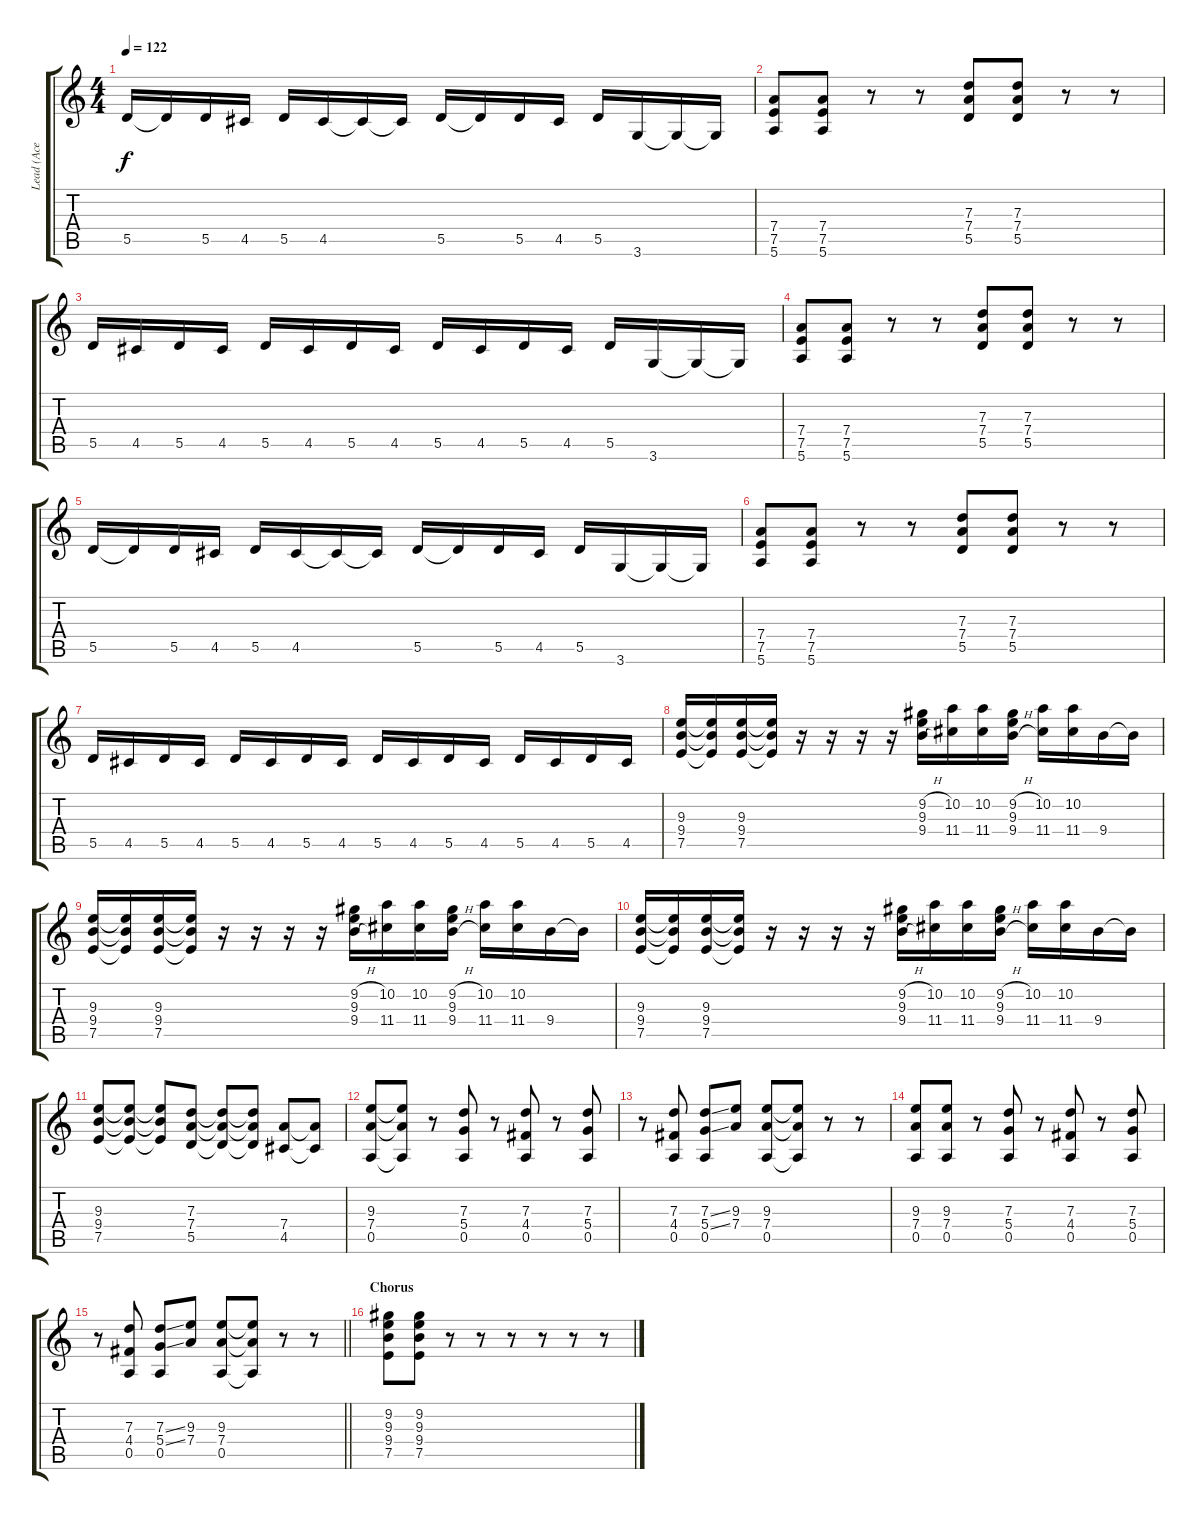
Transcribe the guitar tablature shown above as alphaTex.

\track ("Lead (Ace Frehley)" "Lead (Ace ") {instrument overdrivenguitar}
\staff {score tabs}
\tuning (E4 B3 G3 D3 A2 E2) {hide}
\ts (4 4)
\tempo 122
\clef g2
\ks c
5.5.16{dy f} 5.5{t}.16 5.5.16 4.5.16 5.5.16 4.5.16 4.5{t}.16 4.5{t}.16 5.5.16 5.5{t}.16 5.5.16 4.5.16 5.5.16 3.6.16 3.6{t}.16 3.6{t}.16 |
(7.4 7.5 5.6).8 (7.4 7.5 5.6).8 r.8 r.8 (7.3 7.4 5.5).8 (7.3 7.4 5.5).8 r.8 r.8 |
5.5.16 4.5.16 5.5.16 4.5.16 5.5.16 4.5.16 5.5.16 4.5.16 5.5.16 4.5.16 5.5.16 4.5.16 5.5.16 3.6.16 3.6{t}.16 3.6{t}.16 |
(7.4 7.5 5.6).8 (7.4 7.5 5.6).8 r.8 r.8 (7.3 7.4 5.5).8 (7.3 7.4 5.5).8 r.8 r.8 |
5.5.16 5.5{t}.16 5.5.16 4.5.16 5.5.16 4.5.16 4.5{t}.16 4.5{t}.16 5.5.16 5.5{t}.16 5.5.16 4.5.16 5.5.16 3.6.16 3.6{t}.16 3.6{t}.16 |
(7.4 7.5 5.6).8 (7.4 7.5 5.6).8 r.8 r.8 (7.3 7.4 5.5).8 (7.3 7.4 5.5).8 r.8 r.8 |
5.5.16 4.5.16 5.5.16 4.5.16 5.5.16 4.5.16 5.5.16 4.5.16 5.5.16 4.5.16 5.5.16 4.5.16 5.5.16 4.5.16 5.5.16 4.5.16 |
(9.3 9.4 7.5).16 (9.3{t} 9.4{t} 7.5{t}).16 (9.3 9.4 7.5).16 (9.3{t} 9.4{t} 7.5{t}).16 r.16 r.16 r.16 r.16 (9.2{h} 9.3 9.4{h}).16 (10.2 11.4).16 (10.2 11.4).16 (9.2{h} 9.3 9.4{h}).16 (10.2 11.4).16 (10.2 11.4).16 9.4.16 9.4{t}.16 |
(9.3 9.4 7.5).16 (9.3{t} 9.4{t} 7.5{t}).16 (9.3 9.4 7.5).16 (9.3{t} 9.4{t} 7.5{t}).16 r.16 r.16 r.16 r.16 (9.2{h} 9.3 9.4{h}).16 (10.2 11.4).16 (10.2 11.4).16 (9.2{h} 9.3 9.4{h}).16 (10.2 11.4).16 (10.2 11.4).16 9.4.16 9.4{t}.16 |
(9.3 9.4 7.5).16 (9.3{t} 9.4{t} 7.5{t}).16 (9.3 9.4 7.5).16 (9.3{t} 9.4{t} 7.5{t}).16 r.16 r.16 r.16 r.16 (9.2{h} 9.3 9.4{h}).16 (10.2 11.4).16 (10.2 11.4).16 (9.2{h} 9.3 9.4{h}).16 (10.2 11.4).16 (10.2 11.4).16 9.4.16 9.4{t}.16 |
(9.3 9.4 7.5).8 (9.3{t} 9.4{t} 7.5{t}).8 (9.3{t} 9.4{t} 7.5{t}).8 (7.3 7.4 5.5).8 (7.3{t} 7.4{t} 5.5{t}).8 (7.3{t} 7.4{t} 5.5{t}).8 (7.4 4.5).8 (7.4{t} 4.5{t}).8 |
(9.3 7.4 0.5).8 (9.3{t} 7.4{t} 0.5{t}).8 r.8 (7.3 5.4 0.5).8 r.8 (7.3 4.4 0.5).8 r.8 (7.3 5.4 0.5).8 |
r.8 (7.3 4.4 0.5).8 (7.3{ss} 5.4{ss} 0.5).8 (9.3 7.4).8 (9.3 7.4 0.5).8 (9.3{t} 7.4{t} 0.5{t}).8 r.8 r.8 |
(9.3 7.4 0.5).8 (9.3 7.4 0.5).8 r.8 (7.3 5.4 0.5).8 r.8 (7.3 4.4 0.5).8 r.8 (7.3 5.4 0.5).8 |
\barLineRight lightlight
r.8 (7.3 4.4 0.5).8 (7.3{ss} 5.4{ss} 0.5).8 (9.3 7.4).8 (9.3 7.4 0.5).8 (9.3{t} 7.4{t} 0.5{t}).8 r.8 r.8 |
\section ("" "Chorus")
(9.2 9.3 9.4 7.5).8 (9.2 9.3 9.4 7.5).8 r.8 r.8 r.8 r.8 r.8 r.8
